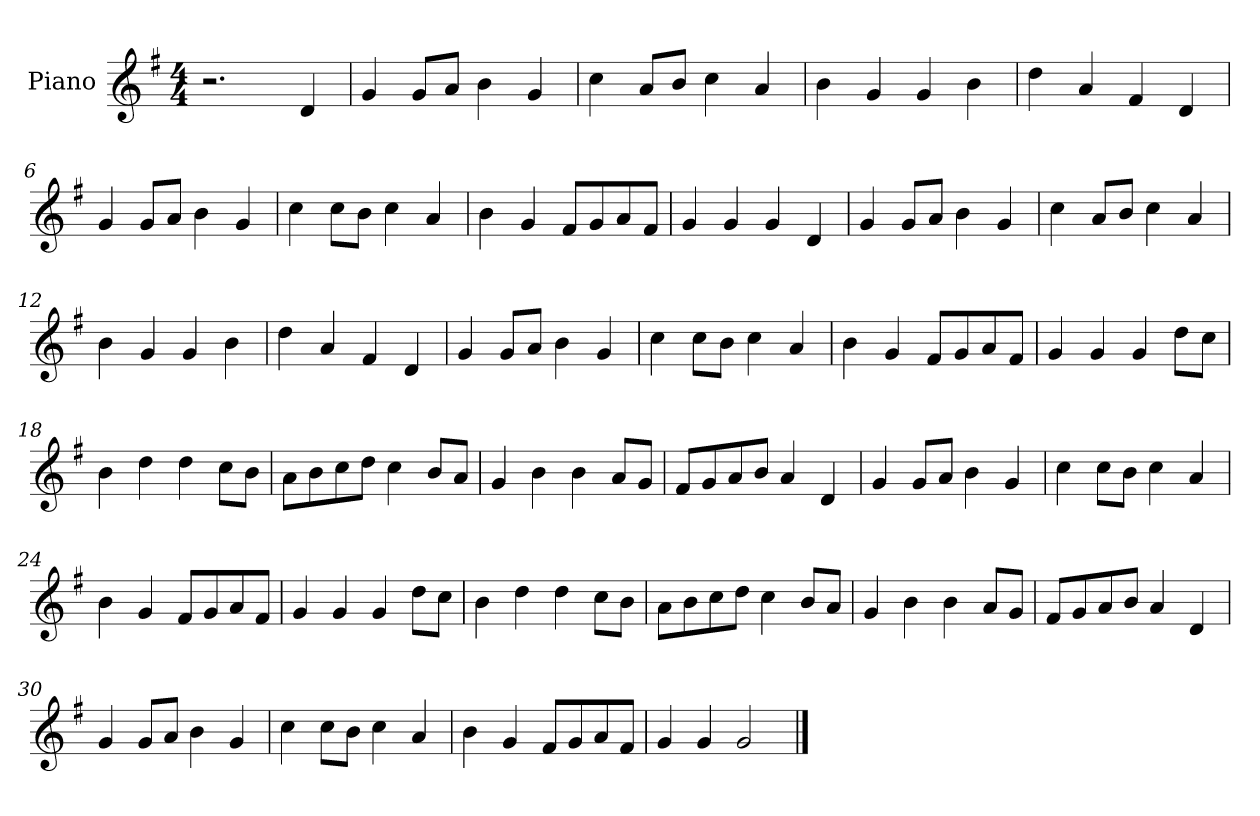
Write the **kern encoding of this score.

**kern
*part1
*staff1
*I"Piano
*I'Pno
*clefG2
*k[f#]
*M4/4
=1
2.r
4d/
=2
4g/
8g/L
8a/J
4b\
4g/
=3
4cc\
8a/L
8b/J
4cc\
4a/
=4
4b\
4g/
4g/
4b\
=5
4dd\
4a/
4f#/
4d/
=6
4g/
8g/L
8a/J
4b\
4g/
=7
4cc\
8cc\L
8b\J
4cc\
4a/
=8
4b\
4g/
8f#/L
8g/
8a/
8f#/J
=9
4g/
4g/
4g/
4d/
=10
4g/
8g/L
8a/J
4b\
4g/
=11
4cc\
8a/L
8b/J
4cc\
4a/
=12
4b\
4g/
4g/
4b\
=13
4dd\
4a/
4f#/
4d/
=14
4g/
8g/L
8a/J
4b\
4g/
=15
4cc\
8cc\L
8b\J
4cc\
4a/
=16
4b\
4g/
8f#/L
8g/
8a/
8f#/J
=17
4g/
4g/
4g/
8dd\L
8cc\J
=18
4b\
4dd\
4dd\
8cc\L
8b\J
=19
8a\L
8b\
8cc\
8dd\J
4cc\
8b/L
8a/J
=20
4g/
4b\
4b\
8a/L
8g/J
=21
8f#/L
8g/
8a/
8b/J
4a/
4d/
=22
4g/
8g/L
8a/J
4b\
4g/
=23
4cc\
8cc\L
8b\J
4cc\
4a/
=24
4b\
4g/
8f#/L
8g/
8a/
8f#/J
=25
4g/
4g/
4g/
8dd\L
8cc\J
=26
4b\
4dd\
4dd\
8cc\L
8b\J
=27
8a\L
8b\
8cc\
8dd\J
4cc\
8b/L
8a/J
=28
4g/
4b\
4b\
8a/L
8g/J
=29
8f#/L
8g/
8a/
8b/J
4a/
4d/
=30
4g/
8g/L
8a/J
4b\
4g/
=31
4cc\
8cc\L
8b\J
4cc\
4a/
=32
4b\
4g/
8f#/L
8g/
8a/
8f#/J
=33
4g/
4g/
2g/
==
*-
